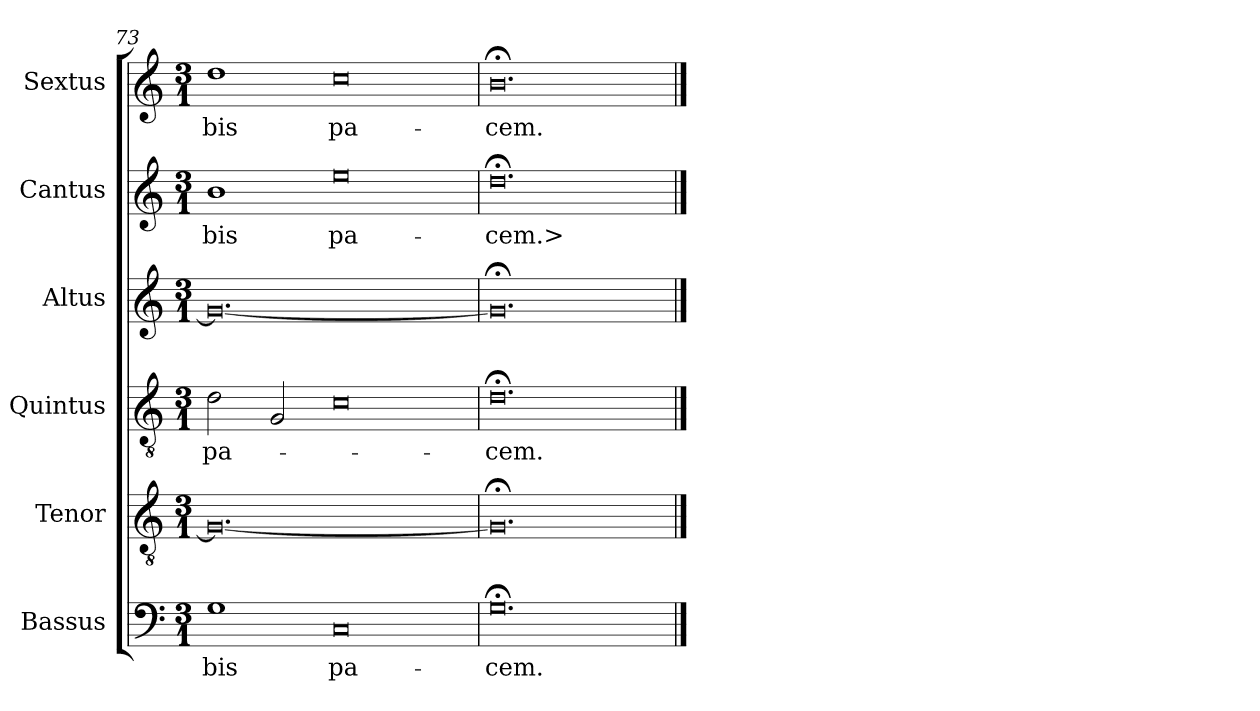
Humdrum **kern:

**kern	**text	**kern	**kern	**text	**kern	**kern	**text	**kern	**text
*part6	*part6	*part5	*part4	*part4	*part3	*part2	*part2	*part1	*part1
*staff6	*staff6	*staff5	*staff4	*staff4	*staff3	*staff2	*staff2	*staff1	*staff1
*I"Bassus	*	*I"Tenor	*I"Quintus	*	*I"Altus	*I"Cantus	*	*I"Sextus	*
*I'B	*	*I'T	*I'Q	*	*I'A	*I'C	*	*I'Sx	*
*clefF4	*	*clefGv2	*clefGv2	*	*clefG2	*clefG2	*	*clefG2	*
*	*	*ITrd7c12	*ITrd7c12	*	*	*	*	*	*
*k[]	*	*k[]	*k[]	*	*k[]	*k[]	*	*k[]	*
*C:	*	*C:	*C:	*	*C:	*C:	*	*C:	*
*M3/1	*	*M3/1	*M3/1	*	*M3/1	*M3/1	*	*M3/1	*
=73	=73	=73	=73	=73	=73	=73	=73	=73	=73
1G\	-bis	0.GG/_	2D\	pa-	0.g/_	1b\	-bis	1dd\	-bis
.	.	.	2GG/	.	.	.	.	.	.
0C/	pa-	.	0C\	.	.	0ee\	pa-	0cc\	pa-
=74	=74	=74	=74	=74	=74	=74	=74	=74	=74
0.G;<\	-cem.	0.GG;</]	0.D;<\	-cem.	0.g;</]	0.dd;<\	-cem.>	0.b;<\	-cem.
==	==	==	==	==	==	==	==	==	==
*-	*-	*-	*-	*-	*-	*-	*-	*-	*-
